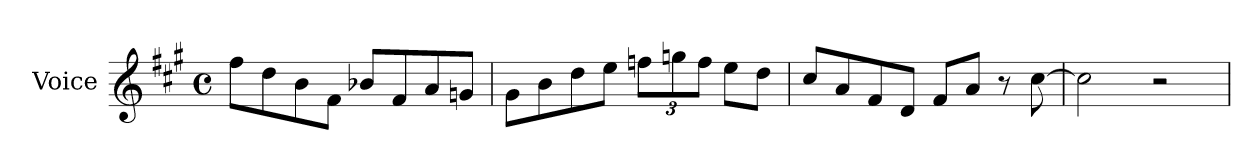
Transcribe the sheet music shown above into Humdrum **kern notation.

**kern
*part1
*staff1
*I"Voice
*I'Voice
*clefG2
*k[f#c#g#]
*M4/4
*met(c)
=1
8ff#\L
8dd\
8b\
8f#\J
8b-X/L
8f#/
8a/
8gn/J
=2
8g#\L
8b\
8dd\
8ee\J
12ffn\L
12ggn\
12ff\J
8ee\L
8dd\J
=3
8cc#/L
8a/
8f#/
8d/J
8f#/L
8a/J
8r
[>8cc#\
=4
2cc#\]
2rcc
=
*-
